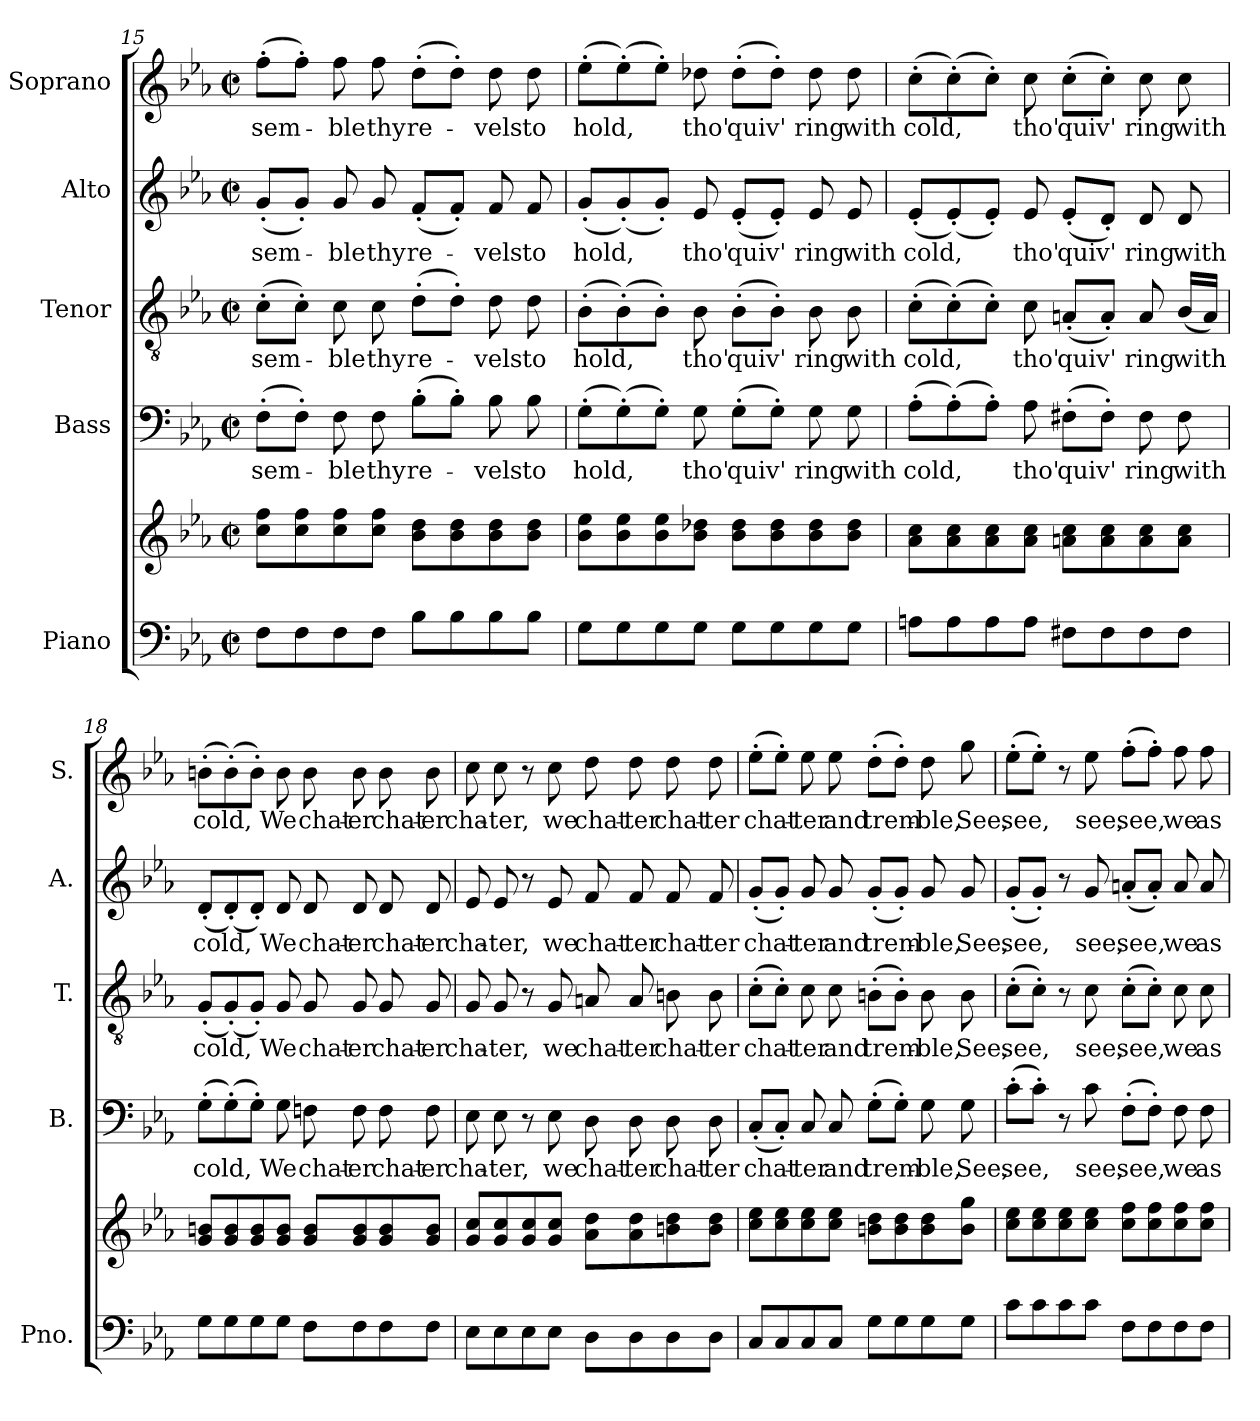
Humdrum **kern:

**kern	**kern	**kern	**text	**kern	**text	**kern	**text	**kern	**text
*part5	*part5	*part4	*part4	*part3	*part3	*part2	*part2	*part1	*part1
*staff6	*staff5	*staff4	*staff4	*staff3	*staff3	*staff2	*staff2	*staff1	*staff1
*I"Piano	*	*I"Bass	*	*I"Tenor	*	*I"Alto	*	*I"Soprano	*
*I'Pno.	*	*I'B.	*	*I'T.	*	*I'A.	*	*I'S.	*
!!LO:PB:g=z
*clefF4	*clefG2	*clefF4	*	*clefGv2	*	*clefG2	*	*clefG2	*
*k[b-e-a-]	*k[b-e-a-]	*k[b-e-a-]	*	*k[b-e-a-]	*	*k[b-e-a-]	*	*k[b-e-a-]	*
*M2/2	*M2/2	*M2/2	*	*M2/2	*	*M2/2	*	*M2/2	*
*met(c|)	*met(c|)	*met(c|)	*	*met(c|)	*	*met(c|)	*	*met(c|)	*
=15	=15	=15	=15	=15	=15	=15	=15	=15	=15
8F\L	8cc\ 8ff\L	(8F'!\L	-sem-	(8c'!\L	-sem-	(8g'!/L	-sem-	(8ff'!\L	-sem-
8F\	8cc\ 8ff\	8F'!\J)	.	8c'!\J)	.	8g'!/J)	.	8ff'!\J)	.
8F\	8cc\ 8ff\	8F!\	-ble	8c!\	-ble	8g!/	-ble	8ff!\	-ble
8F\J	8cc\ 8ff\J	8F!\	thy	8c!\	thy	8g!/	thy	8ff!\	thy
8B-\L	8b-\ 8dd\L	(8B-'!\L	re-	(8d'!\L	re-	(8f'!/L	re-	(8dd'!\L	re-
8B-\	8b-\ 8dd\	8B-'!\J)	.	8d'!\J)	.	8f'!/J)	.	8dd'!\J)	.
8B-\	8b-\ 8dd\	8B-!\	-vels	8d!\	-vels	8f!/	-vels	8dd!\	-vels
8B-\J	8b-\ 8dd\J	8B-!\	to	8d!\	to	8f!/	to	8dd!\	to
=16	=16	=16	=16	=16	=16	=16	=16	=16	=16
8G\L	8b-\ 8ee-\L	(8G'!\L	hold,	(8B-'!\L	hold,	(8g'!/L	hold,	(8ee-'!\L	hold,
8G\	8b-\ 8ee-\	(8G'!\)	.	(8B-'!\)	.	(8g'!/)	.	(8ee-'!\)	.
8G\	8b-\ 8ee-\	8G'!\J)	.	8B-'!\J)	.	8g'!/J)	.	8ee-'!\J)	.
8G\J	8b-\ 8dd-X\J	8G!\	tho'	8B-!\	tho'	8e-!/	tho'	8dd-X!\	tho'
8G\L	8b-\ 8dd-\L	(8G'!\L	quiv'	(8B-'!\L	quiv'	(>8e-'!/L	quiv'	(8dd-'!\L	quiv'
8G\	8b-\ 8dd-\	8G'!\J)	.	8B-'!\J)	.	8e-'!/J)	.	8dd-'!\J)	.
8G\	8b-\ 8dd-\	8G!\	ring	8B-!\	ring	8e-!/	ring	8dd-!\	ring
8G\J	8b-\ 8dd-\J	8G!\	with	8B-!\	with	8e-!/	with	8dd-!\	with
!!LO:LB:g=z
=17	=17	=17	=17	=17	=17	=17	=17	=17	=17
8An\L	8a-\ 8cc\L	(8A-'!\L	cold,	(8c'!\L	cold,	(8e-'!/L	cold,	(8cc'!\L	cold,
8A\	8a-\ 8cc\	(8A-'!\)	.	(8c'!\)	.	(8e-'!/)	.	(8cc'!\)	.
8A\	8a-\ 8cc\	8A-'!\J)	.	8c'!\J)	.	8e-'!/J)	.	8cc'!\J)	.
8A\J	8a-\ 8cc\J	8A-!\	tho'	8c!\	tho'	8e-!/	tho'	8cc!\	tho'
8F#X\L	8an\ 8cc\L	(8F#X'!\L	quiv'	(>8An'!/L	quiv'	(>8e-'!/L	quiv'	(8cc'!\L	quiv'
8F#\	8a\ 8cc\	8F#'!\J)	.	8A'!/J)	.	8d'!/J)	.	8cc'!\J)	.
8F#\	8a\ 8cc\	8F#!\	ring	8A!/	ring	8d!/	ring	8cc!\	ring
8F#\J	8a\ 8cc\J	8F#!\	with	(16B-!/LL	with	8d!/	with	8cc!\	with
.	.	.	.	16A!/JJ)	.	.	.	.	.
=18	=18	=18	=18	=18	=18	=18	=18	=18	=18
8G\L	8g/ 8bn/L	(8G'!\L	cold,	(8G'!/L	cold,	(8d'!/L	cold,	(8bn'!\L	cold,
8G\	8g/ 8b/	(8G'!\)	.	(8G'!/)	.	(8d'!/)	.	(8b'!\)	.
8G\	8g/ 8b/	8G'!\J)	.	8G'!/J)	.	8d'!/J)	.	8b'!\J)	.
8G\J	8g/ 8b/J	8G!\	We	8G!/	We	8d!/	We	8b!\	We
8F\L	8g/ 8b/L	8Fn!\	chat-	8G!/	chat-	8d!/	chat-	8b!\	chat-
8F\	8g/ 8b/	8F!\	-er	8G!/	-er	8d!/	-er	8b!\	-er
8F\	8g/ 8b/	8F!\	chat-	8G!/	chat-	8d!/	chat-	8b!\	chat-
8F\J	8g/ 8b/J	8F!\	-er	8G!/	-er	8d!/	-er	8b!\	-er
!!LO:PB:g=z
=19	=19	=19	=19	=19	=19	=19	=19	=19	=19
8E-\L	8g/ 8cc/L	8E-!\	cha-	8G!/	cha-	8e-!/	cha-	8cc!\	cha-
8E-\	8g/ 8cc/	8E-!\	-ter,	8G!/	-ter,	8e-!/	-ter,	8cc!\	-ter,
8E-\	8g/ 8cc/	8r	.	8r	.	8r	.	8r	.
8E-\J	8g/ 8cc/J	8E-!\	we	8G!/	we	8e-!/	we	8cc!\	we
8D\L	8a-\ 8dd\L	8D!\	chat-	8An!/	chat-	8f!/	chat-	8dd!\	chat-
8D\	8a-\ 8dd\	8D!\	-ter	8A!/	-ter	8f!/	-ter	8dd!\	-ter
8D\	8bn\ 8dd\	8D!\	chat-	8Bn!\	chat-	8f!/	chat-	8dd!\	chat-
8D\J	8b\ 8dd\J	8D!\	-ter	8B!\	-ter	8f!/	-ter	8dd!\	-ter
=20	=20	=20	=20	=20	=20	=20	=20	=20	=20
8C/L	8cc\ 8ee-\L	(8C'!/L	chat-	(8c'!\L	chat-	(8g'!/L	chat-	(8ee-'!\L	chat-
8C/	8cc\ 8ee-\	8C'!/J)	.	8c'!\J)	.	8g'!/J)	.	8ee-'!\J)	.
8C/	8cc\ 8ee-\	8C!/	-ter	8c!\	-ter	8g!/	-ter	8ee-!\	-ter
8C/J	8cc\ 8ee-\J	8C!/	and	8c!\	and	8g!/	and	8ee-!\	and
8G\L	8bn\ 8dd\L	(8G'!\L	trem-	(8Bn'!\L	trem-	(8g'!/L	trem-	(8dd'!\L	trem-
8G\	8b\ 8dd\	8G'!\J)	.	8B'!\J)	.	8g'!/J)	.	8dd'!\J)	.
8G\	8b\ 8dd\	8G!\	-ble,	8B!\	-ble,	8g!/	-ble,	8dd!\	-ble,
8G\J	8b\ 8gg\J	8G!\	See,	8B!\	See,	8g!/	See,	8gg!\	See,
!!LO:LB:g=z
=21	=21	=21	=21	=21	=21	=21	=21	=21	=21
8c\L	8cc\ 8ee-\L	(8c'!\L	see,	(8c'!\L	see,	(8g'!/L	see,	(8ee-'!\L	see,
8c\	8cc\ 8ee-\	8c'!\J)	.	8c'!\J)	.	8g'!/J)	.	8ee-'!\J)	.
8c\	8cc\ 8ee-\	8r	.	8r	.	8r	.	8r	.
8c\J	8cc\ 8ee-\J	8c!\	see,	8c!\	see,	8g!/	see,	8ee-!\	see,
8F\L	8cc\ 8ff\L	(8F'!\L	see,	(8c'!\L	see,	(8an'!/L	see,	(8ff'!\L	see,
8F\	8cc\ 8ff\	8F'!\J)	.	8c'!\J)	.	8a'!/J)	.	8ff'!\J)	.
8F\	8cc\ 8ff\	8F!\	we	8c!\	we	8a!/	we	8ff!\	we
8F\J	8cc\ 8ff\J	8F!\	as-	8c!\	as-	8a!/	as-	8ff!\	as-
=	=	=	=	=	=	=	=	=	=
*-	*-	*-	*-	*-	*-	*-	*-	*-	*-
